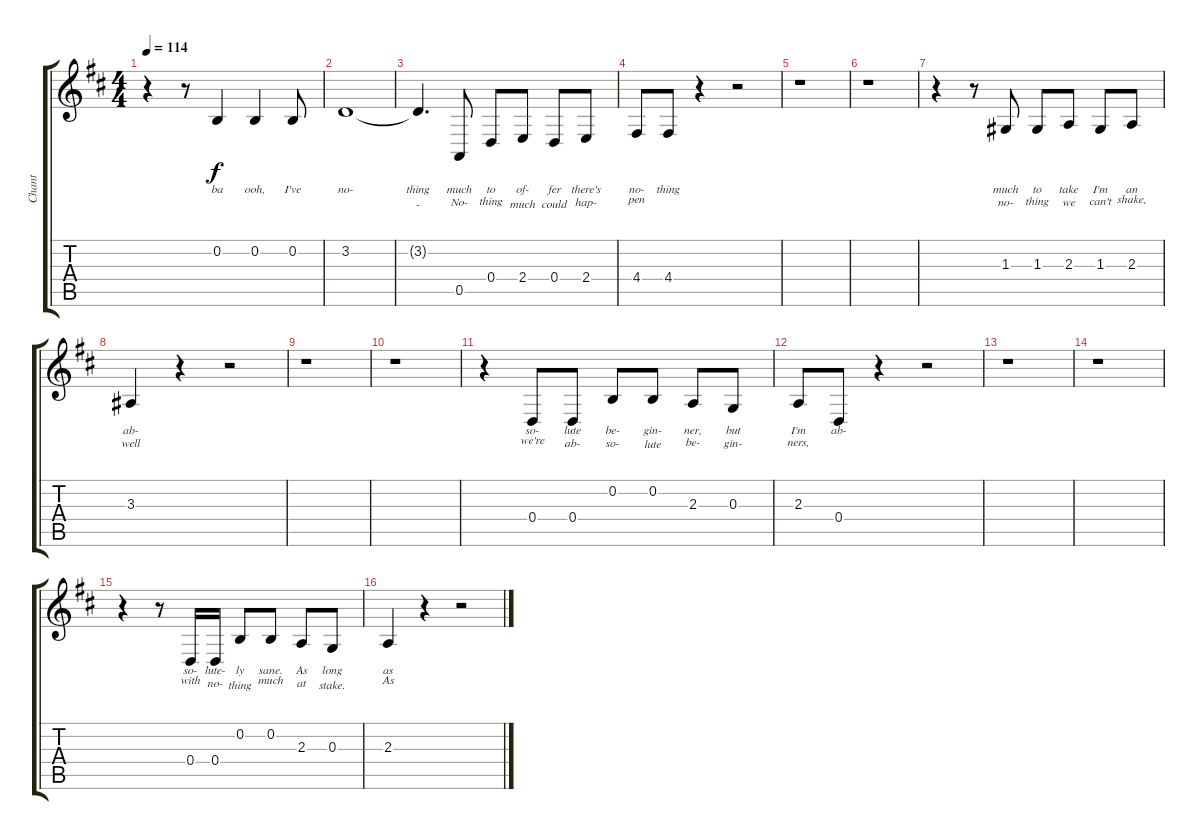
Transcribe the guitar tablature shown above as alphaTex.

\track ("Chant" "Chant") {instrument baritonesax}
\staff {score tabs}
\tuning (E4 B3 G3 D3 A2 E2) {hide}
\ts (4 4)
\tempo 114
\clef g2
\ks d
r.4{dy f} r.8 0.2.4{lyrics (0 "ba") lyrics (1 "") lyrics (2 "") lyrics (3 "") lyrics (4 "")} 0.2.4{lyrics (0 "ooh,") lyrics (1 "") lyrics (2 "") lyrics (3 "") lyrics (4 "")} 0.2.8{lyrics (0 "I've") lyrics (1 "") lyrics (2 "") lyrics (3 "") lyrics (4 "")} |
3.2.1{lyrics (0 "no-") lyrics (1 "") lyrics (2 "") lyrics (3 "") lyrics (4 "")} |
3.2{t}.4{d lyrics (0 "thing") lyrics (1 "-") lyrics (2 "") lyrics (3 "") lyrics (4 "")} 0.5.8{lyrics (0 "much") lyrics (1 "No-") lyrics (2 "") lyrics (3 "") lyrics (4 "")} 0.4.8{lyrics (0 "to") lyrics (1 "thing") lyrics (2 "") lyrics (3 "") lyrics (4 "")} 2.4.8{lyrics (0 "of-") lyrics (1 "much") lyrics (2 "") lyrics (3 "") lyrics (4 "")} 0.4.8{lyrics (0 "fer") lyrics (1 "could") lyrics (2 "") lyrics (3 "") lyrics (4 "")} 2.4.8{lyrics (0 "there's") lyrics (1 "hap-") lyrics (2 "") lyrics (3 "") lyrics (4 "")} |
4.4.8{lyrics (0 "no-") lyrics (1 "pen") lyrics (2 "") lyrics (3 "") lyrics (4 "")} 4.4.8{lyrics (0 "thing") lyrics (1 "") lyrics (2 "") lyrics (3 "") lyrics (4 "")} r.4 r.2 |
r.1 |
r.1 |
r.4 r.8 1.3.8{lyrics (0 "much") lyrics (1 "no-") lyrics (2 "") lyrics (3 "") lyrics (4 "")} 1.3.8{lyrics (0 "to") lyrics (1 "thing") lyrics (2 "") lyrics (3 "") lyrics (4 "")} 2.3.8{lyrics (0 "take") lyrics (1 "we") lyrics (2 "") lyrics (3 "") lyrics (4 "")} 1.3.8{lyrics (0 "I'm") lyrics (1 "can't") lyrics (2 "") lyrics (3 "") lyrics (4 "")} 2.3.8{lyrics (0 "an") lyrics (1 "shake,") lyrics (2 "") lyrics (3 "") lyrics (4 "")} |
3.3.4{lyrics (0 "ab-") lyrics (1 "well") lyrics (2 "") lyrics (3 "") lyrics (4 "")} r.4 r.2 |
r.1 |
r.1 |
r.4 0.4.8{lyrics (0 "so-") lyrics (1 "we're") lyrics (2 "") lyrics (3 "") lyrics (4 "")} 0.4.8{lyrics (0 "lute") lyrics (1 "ab-") lyrics (2 "") lyrics (3 "") lyrics (4 "")} 0.2.8{lyrics (0 "be-") lyrics (1 "so-") lyrics (2 "") lyrics (3 "") lyrics (4 "")} 0.2.8{lyrics (0 "gin-") lyrics (1 "lute") lyrics (2 "") lyrics (3 "") lyrics (4 "")} 2.3.8{lyrics (0 "ner,") lyrics (1 "be-") lyrics (2 "") lyrics (3 "") lyrics (4 "")} 0.3.8{lyrics (0 "but") lyrics (1 "gin-") lyrics (2 "") lyrics (3 "") lyrics (4 "")} |
2.3.8{lyrics (0 "I'm") lyrics (1 "ners,") lyrics (2 "") lyrics (3 "") lyrics (4 "")} 0.4.8{lyrics (0 "ab-") lyrics (1 "") lyrics (2 "") lyrics (3 "") lyrics (4 "")} r.4 r.2 |
r.1 |
r.1 |
r.4 r.8 0.4.16{lyrics (0 "so-") lyrics (1 "with") lyrics (2 "") lyrics (3 "") lyrics (4 "")} 0.4.16{lyrics (0 "lute-") lyrics (1 "no-") lyrics (2 "") lyrics (3 "") lyrics (4 "")} 0.2.8{lyrics (0 "ly") lyrics (1 "thing") lyrics (2 "") lyrics (3 "") lyrics (4 "")} 0.2.8{lyrics (0 "sane.") lyrics (1 "much") lyrics (2 "") lyrics (3 "") lyrics (4 "")} 2.3.8{lyrics (0 "As") lyrics (1 "at") lyrics (2 "") lyrics (3 "") lyrics (4 "")} 0.3.8{lyrics (0 "long") lyrics (1 "stake.") lyrics (2 "") lyrics (3 "") lyrics (4 "")} |
2.3.4{lyrics (0 "as") lyrics (1 "As") lyrics (2 "") lyrics (3 "") lyrics (4 "")} r.4 r.2
